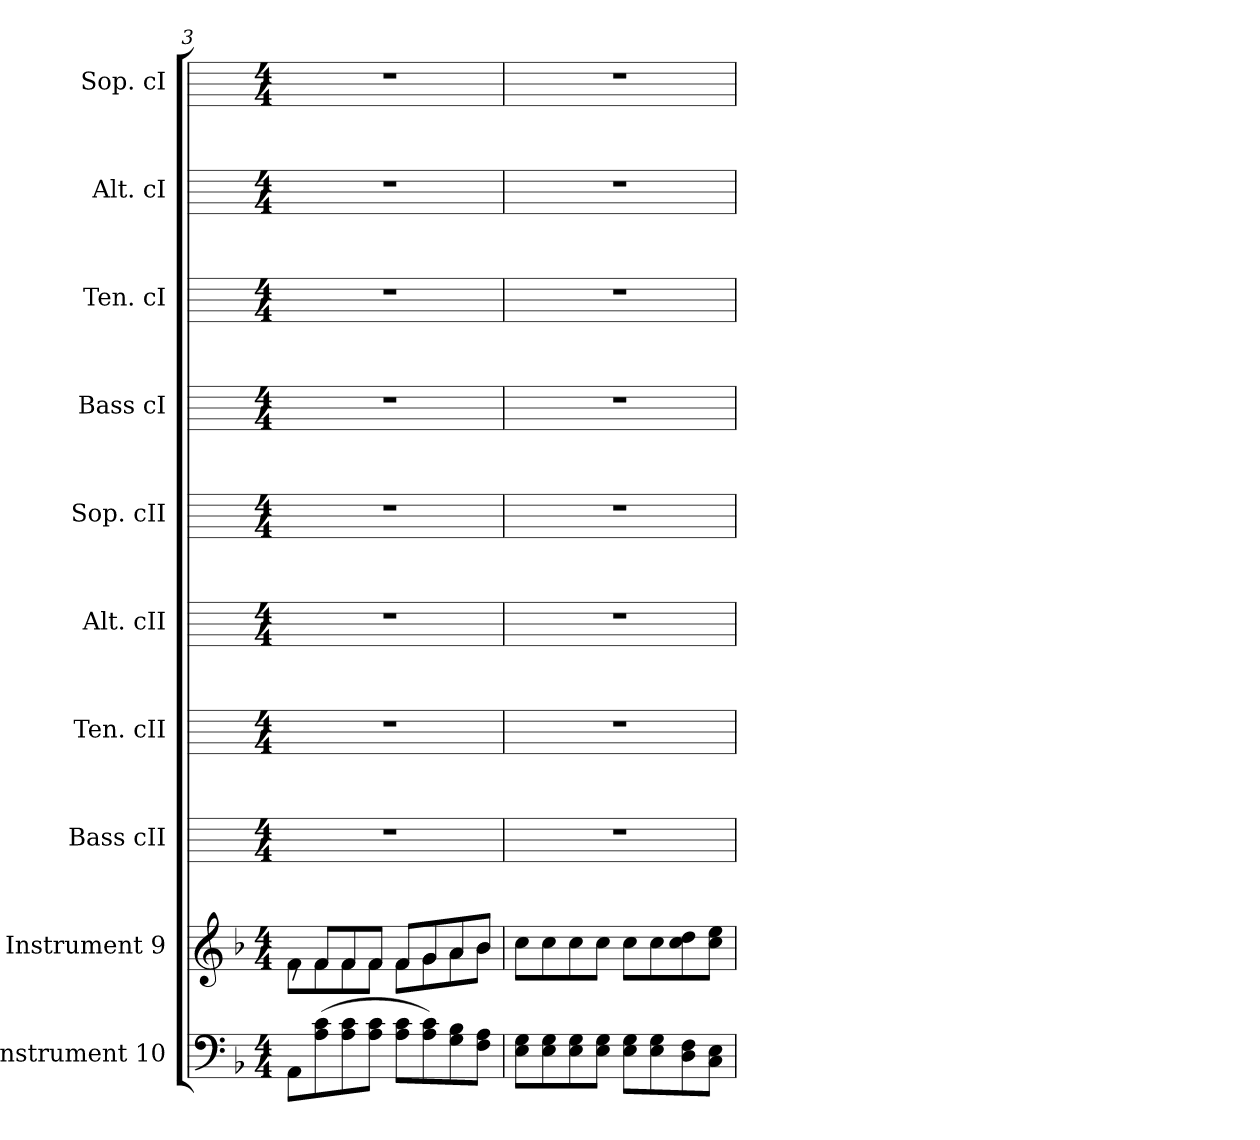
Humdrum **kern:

**kern	**kern	**kern	**kern	**kern	**kern	**kern	**kern	**kern	**kern
*part10	*part9	*part8	*part7	*part6	*part5	*part4	*part3	*part2	*part1
*staff10	*staff9	*staff8	*staff7	*staff6	*staff5	*staff4	*staff3	*staff2	*staff1
*I"Instrument 10	*I"Instrument 9	*I"Bass cII	*I"Ten. cII	*I"Alt. cII	*I"Sop. cII	*I"Bass cI	*I"Ten. cI	*I"Alt. cI	*I"Sop. cI
*	*	*I'Bass cII	*I'Ten. cII	*I'Alt. cII	*I'Sop. cII	*I'Bass cI	*I'Ten. cI	*I'Alt. cI	*I'Sop. cI
*clefF4	*clefG2	*	*	*	*	*	*	*	*
*k[b-]	*k[b-]	*k[]	*k[]	*k[]	*k[]	*k[]	*k[]	*k[]	*k[]
*F:	*F:	*C:	*C:	*C:	*C:	*C:	*C:	*C:	*C:
*M4/4	*M4/4	*M4/4	*M4/4	*M4/4	*M4/4	*M4/4	*M4/4	*M4/4	*M4/4
=3	=3	=3	=3	=3	=3	=3	=3	=3	=3
*	*^	*	*	*	*	*	*	*	*
8AA\L	8rd	8f\L	1r	1r	1r	1r	1r	1r	1r	1r
(>8c\ 8A\	8f/L	8f\	.	.	.	.	.	.	.	.
8c\ 8A\	8f/	8f\	.	.	.	.	.	.	.	.
8c\ 8A\J	8f/J	8f\J	.	.	.	.	.	.	.	.
8c\ 8A\L	8f/L	8f\L	.	.	.	.	.	.	.	.
8c\ 8A\)	8g/	8g\	.	.	.	.	.	.	.	.
8B-\ 8G\	8a/	8a\	.	.	.	.	.	.	.	.
8A\ 8F\J	8b-/J	8b-\J	.	.	.	.	.	.	.	.
*	*v	*v	*	*	*	*	*	*	*	*
=4	=4	=4	=4	=4	=4	=4	=4	=4	=4
8G\ 8E\L	8cc\L	1r	1r	1r	1r	1r	1r	1r	1r
8G\ 8E\	8cc\	.	.	.	.	.	.	.	.
8G\ 8E\	8cc\	.	.	.	.	.	.	.	.
8G\ 8E\J	8cc\J	.	.	.	.	.	.	.	.
8G\ 8E\L	8cc\L	.	.	.	.	.	.	.	.
8G\ 8E\	8cc\	.	.	.	.	.	.	.	.
8F\ 8D\	8cc\ 8dd\	.	.	.	.	.	.	.	.
8E\ 8C\J	8ee\ 8cc\J	.	.	.	.	.	.	.	.
=	=	=	=	=	=	=	=	=	=
*-	*-	*-	*-	*-	*-	*-	*-	*-	*-
